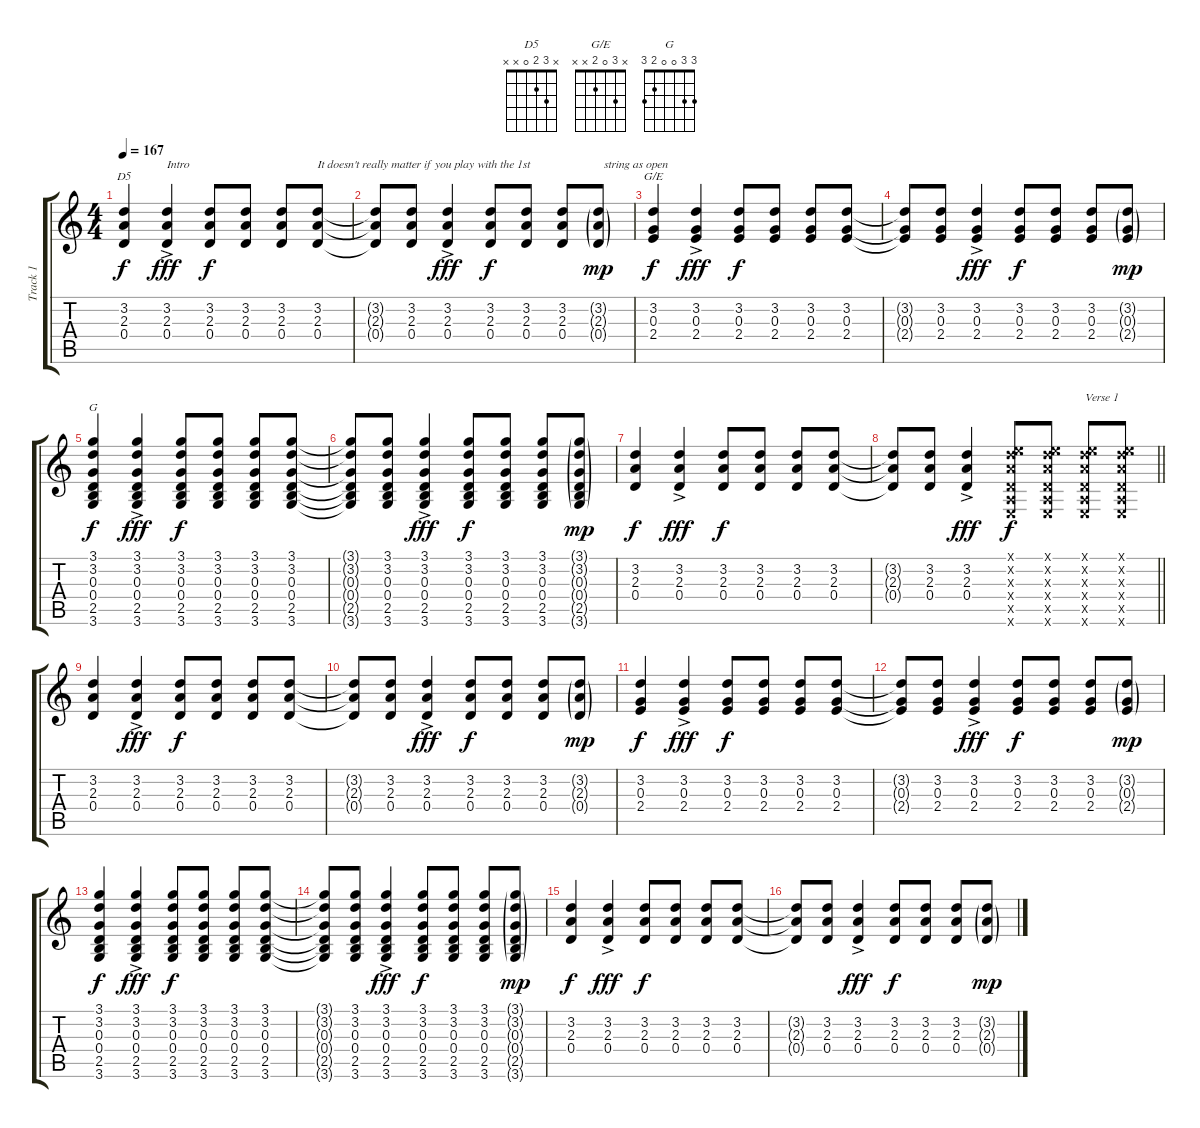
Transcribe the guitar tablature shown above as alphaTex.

\track ("Track 1" "Track 1") {instrument acousticguitarnylon}
\staff {score tabs}
\tuning (E4 B3 G3 D3 A2 E2) {hide}
\chord ("D5" x 3 2 0 x x)
\chord ("G/E" x 3 0 2 x x)
\chord ("G" 3 3 0 0 2 3)
\ts (4 4)
\tempo 167
\clef g2
\ks c
(3.2 2.3 0.4).4{ch "D5" dy f instrument acousticguitarnylon} (3.2{ac} 2.3{ac} 0.4{ac}).4{txt "Intro" dy fff} (3.2 2.3 0.4).8{dy f} (3.2 2.3 0.4).8 (3.2 2.3 0.4).8 (3.2 2.3 0.4).8{txt "It doesn't really matter if you play with the 1st"} |
(3.2{t} 2.3{t} 0.4{t}).8 (3.2 2.3 0.4).8 (3.2{ac} 2.3{ac} 0.4{ac}).4{dy fff} (3.2 2.3 0.4).8{dy f} (3.2 2.3 0.4).8 (3.2 2.3 0.4).8 (3.2{g} 2.3{g} 0.4{g}).8{txt "  string as open" dy mp} |
(3.2 0.3 2.4).4{ch "G/E" dy f} (3.2{ac} 0.3{ac} 2.4{ac}).4{dy fff} (3.2 0.3 2.4).8{dy f} (3.2 0.3 2.4).8 (3.2 0.3 2.4).8 (3.2 0.3 2.4).8 |
(3.2{t} 0.3{t} 2.4{t}).8 (3.2 0.3 2.4).8 (3.2{ac} 0.3{ac} 2.4{ac}).4{dy fff} (3.2 0.3 2.4).8{dy f} (3.2 0.3 2.4).8 (3.2 0.3 2.4).8 (3.2{g} 0.3{g} 2.4{g}).8{dy mp} |
(3.1 3.2 0.3 0.4 2.5 3.6).4{ch "G" dy f} (3.1{ac} 3.2{ac} 0.3{ac} 0.4{ac} 2.5{ac} 3.6{ac}).4{dy fff} (3.1 3.2 0.3 0.4 2.5 3.6).8{dy f} (3.1 3.2 0.3 0.4 2.5 3.6).8 (3.1 3.2 0.3 0.4 2.5 3.6).8 (3.1 3.2 0.3 0.4 2.5 3.6).8 |
(3.1{t} 3.2{t} 0.3{t} 0.4{t} 2.5{t} 3.6{t}).8 (3.1 3.2 0.3 0.4 2.5 3.6).8 (3.1{ac} 3.2{ac} 0.3{ac} 0.4{ac} 2.5{ac} 3.6{ac}).4{dy fff} (3.1 3.2 0.3 0.4 2.5 3.6).8{dy f} (3.1 3.2 0.3 0.4 2.5 3.6).8 (3.1 3.2 0.3 0.4 2.5 3.6).8 (3.1{g} 3.2{g} 0.3{g} 0.4{g} 2.5{g} 3.6{g}).8{dy mp} |
(3.2 2.3 0.4).4{dy f} (3.2{ac} 2.3{ac} 0.4{ac}).4{dy fff} (3.2 2.3 0.4).8{dy f} (3.2 2.3 0.4).8 (3.2 2.3 0.4).8 (3.2 2.3 0.4).8 |
\barLineRight lightlight
(3.2{t} 2.3{t} 0.4{t}).8 (3.2 2.3 0.4).8 (3.2{ac} 2.3{ac} 0.4{ac}).4{dy fff} (0.1{x} 3.2{x} 2.3{x} 0.4{x} 0.5{x} 0.6{x}).8{dy f} (0.1{x} 3.2{x} 2.3{x} 0.4{x} 0.5{x} 0.6{x}).8 (0.1{x} 3.2{x} 2.3{x} 0.4{x} 0.5{x} 0.6{x}).8{txt "Verse 1"} (0.1{x} 3.2{x} 2.3{x} 0.4{x} 0.5{x} 0.6{x}).8 |
(3.2 2.3 0.4).4 (3.2{ac} 2.3{ac} 0.4{ac}).4{dy fff} (3.2 2.3 0.4).8{dy f} (3.2 2.3 0.4).8 (3.2 2.3 0.4).8 (3.2 2.3 0.4).8 |
(3.2{t} 2.3{t} 0.4{t}).8 (3.2 2.3 0.4).8 (3.2{ac} 2.3{ac} 0.4{ac}).4{dy fff} (3.2 2.3 0.4).8{dy f} (3.2 2.3 0.4).8 (3.2 2.3 0.4).8 (3.2{g} 2.3{g} 0.4{g}).8{dy mp} |
(3.2 0.3 2.4).4{dy f} (3.2{ac} 0.3{ac} 2.4{ac}).4{dy fff} (3.2 0.3 2.4).8{dy f} (3.2 0.3 2.4).8 (3.2 0.3 2.4).8 (3.2 0.3 2.4).8 |
(3.2{t} 0.3{t} 2.4{t}).8 (3.2 0.3 2.4).8 (3.2{ac} 0.3{ac} 2.4{ac}).4{dy fff} (3.2 0.3 2.4).8{dy f} (3.2 0.3 2.4).8 (3.2 0.3 2.4).8 (3.2{g} 0.3{g} 2.4{g}).8{dy mp} |
(3.1 3.2 0.3 0.4 2.5 3.6).4{dy f} (3.1{ac} 3.2{ac} 0.3{ac} 0.4{ac} 2.5{ac} 3.6{ac}).4{dy fff} (3.1 3.2 0.3 0.4 2.5 3.6).8{dy f} (3.1 3.2 0.3 0.4 2.5 3.6).8 (3.1 3.2 0.3 0.4 2.5 3.6).8 (3.1 3.2 0.3 0.4 2.5 3.6).8 |
(3.1{t} 3.2{t} 0.3{t} 0.4{t} 2.5{t} 3.6{t}).8 (3.1 3.2 0.3 0.4 2.5 3.6).8 (3.1{ac} 3.2{ac} 0.3{ac} 0.4{ac} 2.5{ac} 3.6{ac}).4{dy fff} (3.1 3.2 0.3 0.4 2.5 3.6).8{dy f} (3.1 3.2 0.3 0.4 2.5 3.6).8 (3.1 3.2 0.3 0.4 2.5 3.6).8 (3.1{g} 3.2{g} 0.3{g} 0.4{g} 2.5{g} 3.6{g}).8{dy mp} |
(3.2 2.3 0.4).4{dy f} (3.2{ac} 2.3{ac} 0.4{ac}).4{dy fff} (3.2 2.3 0.4).8{dy f} (3.2 2.3 0.4).8 (3.2 2.3 0.4).8 (3.2 2.3 0.4).8 |
(3.2{t} 2.3{t} 0.4{t}).8 (3.2 2.3 0.4).8 (3.2{ac} 2.3{ac} 0.4{ac}).4{dy fff} (3.2 2.3 0.4).8{dy f} (3.2 2.3 0.4).8 (3.2 2.3 0.4).8 (3.2{g} 2.3{g} 0.4{g}).8{dy mp}
